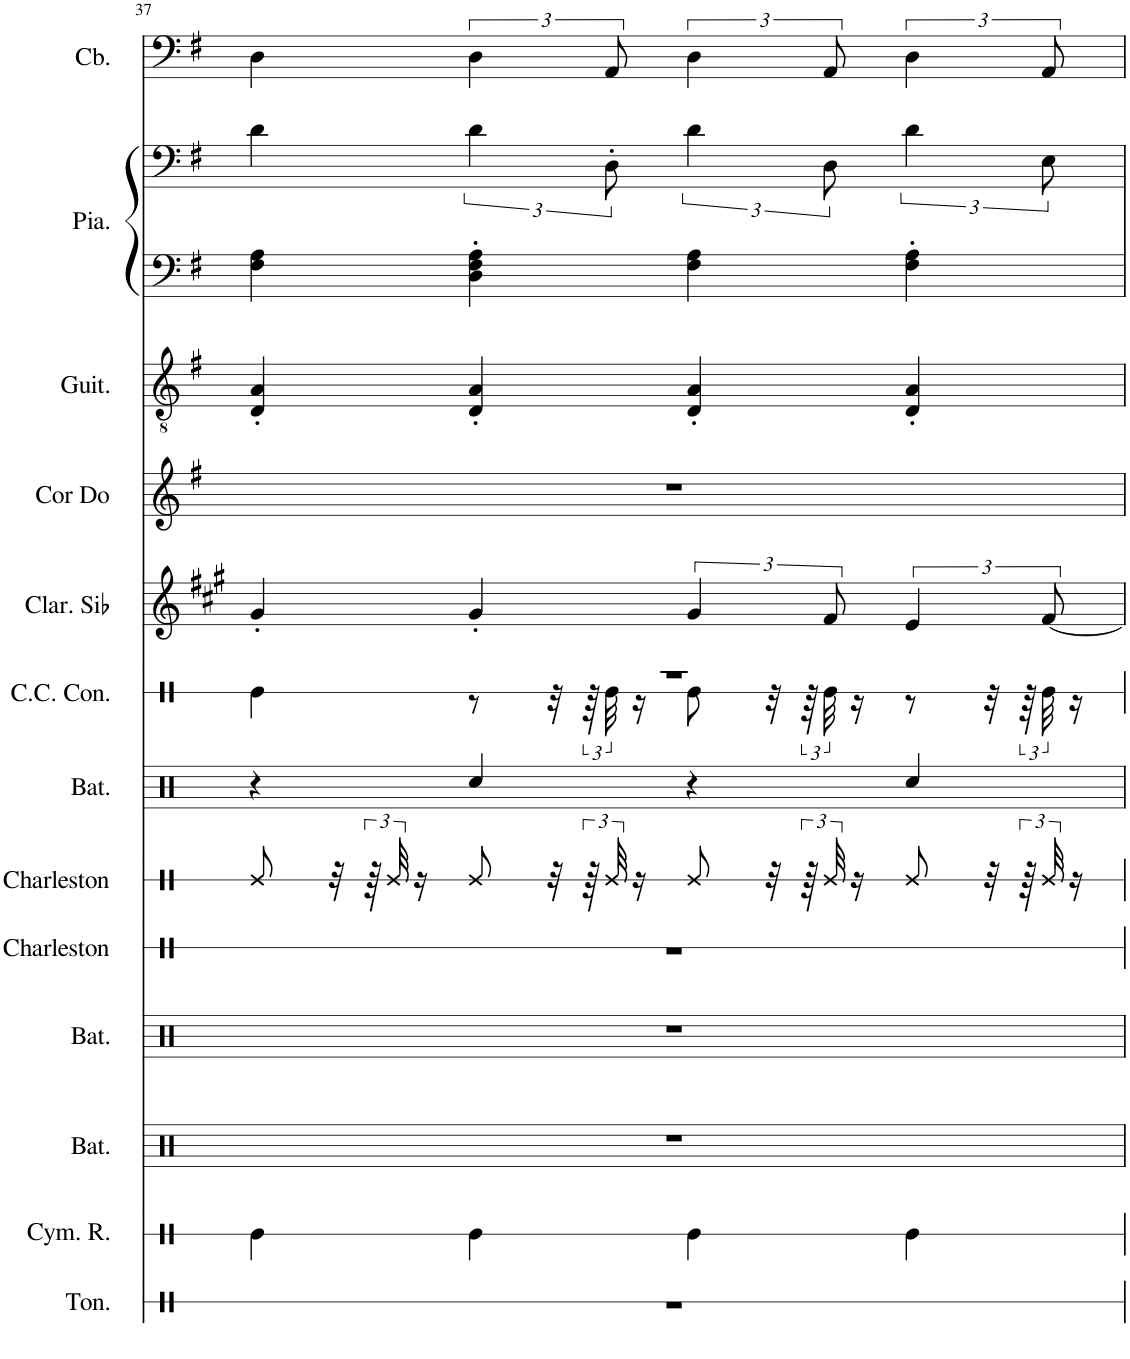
**kern	**kern	**kern	**kern	**kern	**kern	**kern	**kern	**kern	**kern	**kern	**kern	**kern	**kern
*part13	*part12	*part11	*part10	*part9	*part8	*part7	*part6	*part5	*part4	*part3	*part2	*part2	*part1
*staff14	*staff13	*staff12	*staff11	*staff10	*staff9	*staff8	*staff7	*staff6	*staff5	*staff4	*staff3	*staff2	*staff1
*I"Tonnerre	*I"Cymbale ride	*I"Batterie	*I"Batterie	*I"Charleston	*I"Charleston	*I"Batterie	*I"Caisse claire de concert, Drums	*I"Clarinette en Sib	*I"Cor Alto en Do, French Horn	*I"Guitare à 7 cordes, Acoustic Guitar (nylon)	*I"Piano, Acoustic Grand Piano	*	*I"Contrebasse, Acoustic Bass
*I'Ton.	*I'Cym. R.	*I'Bat.	*I'Bat.	*I'Charleston	*I'Charleston	*I'Bat.	*I'C.C. Con.	*I'Clar. Sib	*I'Cor Do	*I'Guit.	*I'Pia.	*	*I'Cb.
!!LO:PB:g=z
*clefX	*clefX	*clefX	*clefX	*clefX	*clefX	*clefX	*clefX	*clefG2	*clefG2	*clefGv2	*clefF4	*clefF4	*clefF4
*	*	*	*	*	*	*	*	*Trd1c2	*Trd4c7	*	*	*	*Trd7c12
*k[]	*k[]	*k[]	*k[]	*k[]	*k[]	*k[]	*k[]	*k[f#c#g#]	*k[f#]	*k[f#]	*k[f#]	*k[f#]	*k[f#]
*M4/4	*M4/4	*M4/4	*M4/4	*M4/4	*M4/4	*M4/4	*M4/4	*M4/4	*M4/4	*M4/4	*M4/4	*M4/4	*M4/4
=37	=37	=37	=37	=37	=37	=37	=37	=37	=37	=37	=37	=37	=37
*	*	*	*	*	*	*	*^	*	*	*	*	*	*
1r	4Re\	1r	1r	1r	8Re/	4r	1r	4Re\	4g#'/	1r	4D/' 4A/'	4F#\ 4A\	4d\	4D\
.	.	.	.	.	32r	.	.	.	.	.	.	.	.	.
.	.	.	.	.	96r	.	.	.	.	.	.	.	.	.
.	.	.	.	.	48Re/	.	.	.	.	.	.	.	.	.
.	.	.	.	.	16r	.	.	.	.	.	.	.	.	.
.	4Re\	.	.	.	8Re/	4Rcc/	.	8r	4g#'/	.	4D/' 4A/'	4D\' 4F#\' 4A\'	6d\	6D\
.	.	.	.	.	32r	.	.	32r	.	.	.	.	.	.
.	.	.	.	.	96r	.	.	96r	.	.	.	.	.	.
.	.	.	.	.	48Re/	.	.	48Re\	.	.	.	.	12D'\	12AA/
.	.	.	.	.	16r	.	.	16r	.	.	.	.	.	.
.	4Re\	.	.	.	8Re/	4r	.	8Re\	6g#/	.	4D/' 4A/'	4F#\ 4A\	6d\	6D\
.	.	.	.	.	32r	.	.	32r	.	.	.	.	.	.
.	.	.	.	.	96r	.	.	96r	.	.	.	.	.	.
.	.	.	.	.	48Re/	.	.	48Re\	12f#/	.	.	.	12D\	12AA/
.	.	.	.	.	16r	.	.	16r	.	.	.	.	.	.
.	4Re\	.	.	.	8Re/	4Rcc/	.	8r	6e/	.	4D/' 4A/'	4F#\' 4A\'	6d\	6D\
.	.	.	.	.	32r	.	.	32r	.	.	.	.	.	.
.	.	.	.	.	96r	.	.	96r	.	.	.	.	.	.
.	.	.	.	.	48Re/	.	.	48Re\	[12f#/	.	.	.	12E\	12AA/
.	.	.	.	.	16r	.	.	16r	.	.	.	.	.	.
*	*	*	*	*	*	*	*v	*v	*	*	*	*	*	*
=	=	=	=	=	=	=	=	=	=	=	=	=	=
*-	*-	*-	*-	*-	*-	*-	*-	*-	*-	*-	*-	*-	*-
